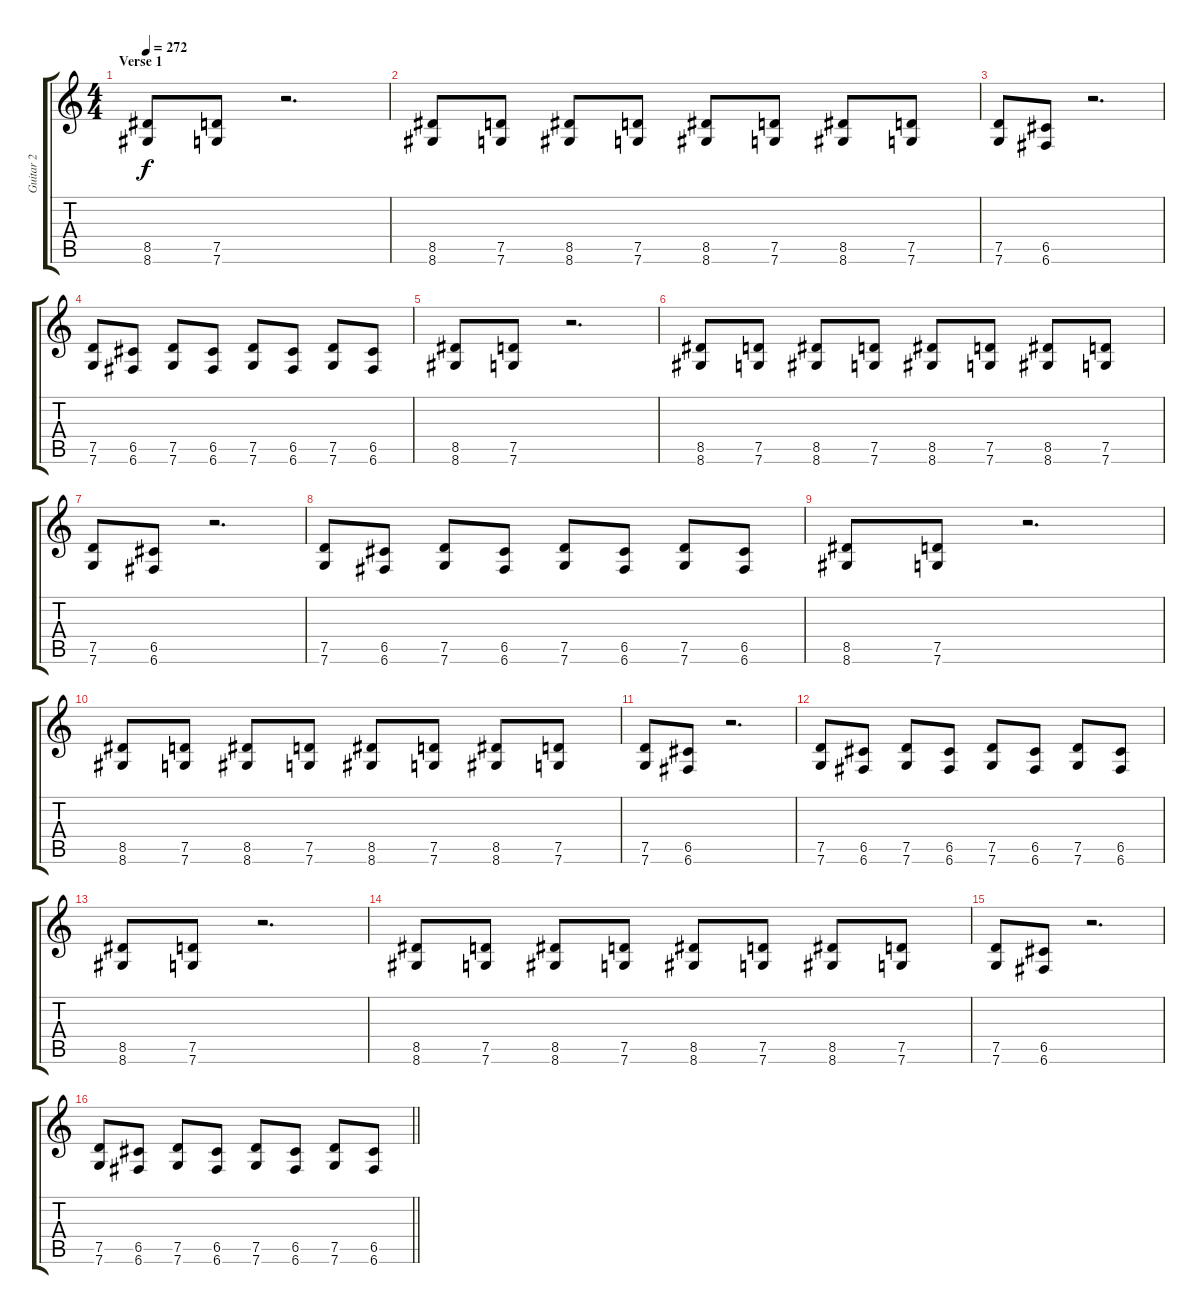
\track ("Guitar 2" "Guitar 2") {instrument overdrivenguitar}
\staff {score tabs}
\tuning (D4 A3 F3 C3 G2 C2) {hide}
\ts (4 4)
\section ("" "Verse 1")
\tempo 272
\clef g2
\ks c
(8.5 8.6).8{dy f} (7.5 7.6).8 r.2{d} |
(8.5 8.6).8 (7.5 7.6).8 (8.5 8.6).8 (7.5 7.6).8 (8.5 8.6).8 (7.5 7.6).8 (8.5 8.6).8 (7.5 7.6).8 |
(7.5 7.6).8 (6.5 6.6).8 r.2{d} |
(7.5 7.6).8 (6.5 6.6).8 (7.5 7.6).8 (6.5 6.6).8 (7.5 7.6).8 (6.5 6.6).8 (7.5 7.6).8 (6.5 6.6).8 |
(8.5 8.6).8 (7.5 7.6).8 r.2{d} |
(8.5 8.6).8 (7.5 7.6).8 (8.5 8.6).8 (7.5 7.6).8 (8.5 8.6).8 (7.5 7.6).8 (8.5 8.6).8 (7.5 7.6).8 |
(7.5 7.6).8 (6.5 6.6).8 r.2{d} |
(7.5 7.6).8 (6.5 6.6).8 (7.5 7.6).8 (6.5 6.6).8 (7.5 7.6).8 (6.5 6.6).8 (7.5 7.6).8 (6.5 6.6).8 |
(8.5 8.6).8 (7.5 7.6).8 r.2{d} |
(8.5 8.6).8 (7.5 7.6).8 (8.5 8.6).8 (7.5 7.6).8 (8.5 8.6).8 (7.5 7.6).8 (8.5 8.6).8 (7.5 7.6).8 |
(7.5 7.6).8 (6.5 6.6).8 r.2{d} |
(7.5 7.6).8 (6.5 6.6).8 (7.5 7.6).8 (6.5 6.6).8 (7.5 7.6).8 (6.5 6.6).8 (7.5 7.6).8 (6.5 6.6).8 |
(8.5 8.6).8 (7.5 7.6).8 r.2{d} |
(8.5 8.6).8 (7.5 7.6).8 (8.5 8.6).8 (7.5 7.6).8 (8.5 8.6).8 (7.5 7.6).8 (8.5 8.6).8 (7.5 7.6).8 |
(7.5 7.6).8 (6.5 6.6).8 r.2{d} |
\barLineRight lightlight
(7.5 7.6).8 (6.5 6.6).8 (7.5 7.6).8 (6.5 6.6).8 (7.5 7.6).8 (6.5 6.6).8 (7.5 7.6).8 (6.5 6.6).8
